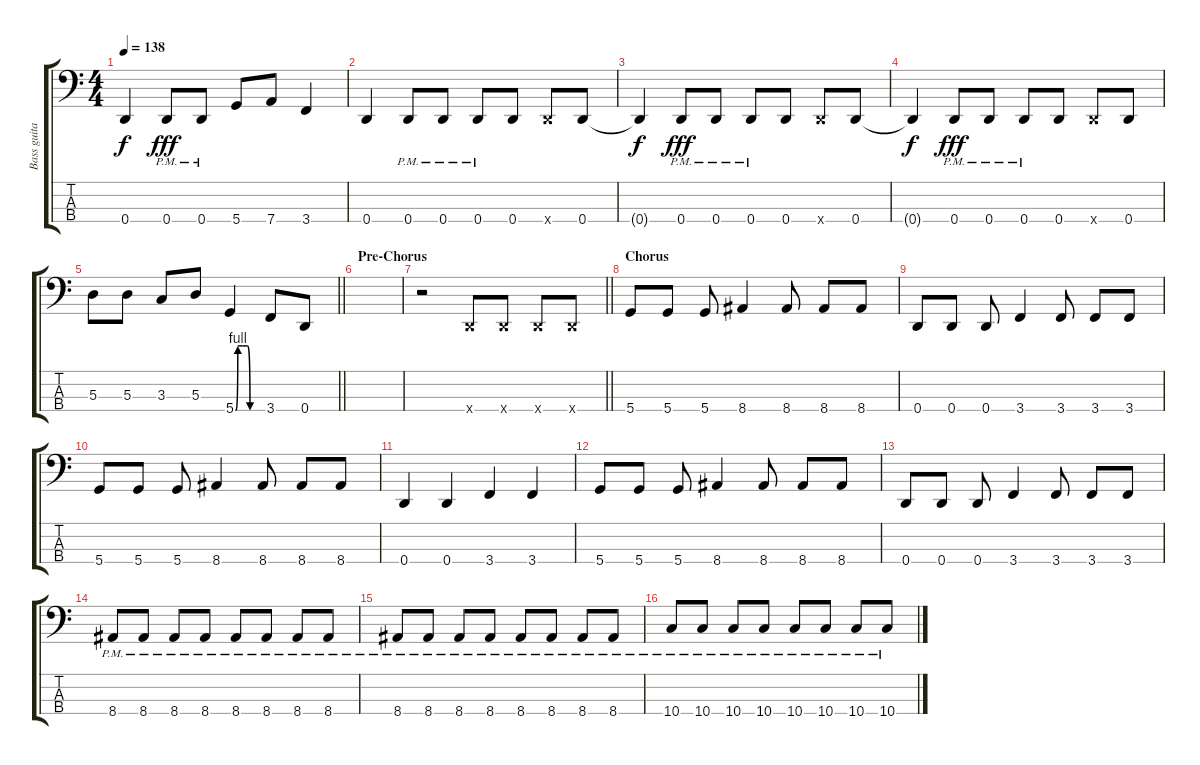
\track ("Bass guitar" "Bass guita") {instrument electricbassfinger}
\staff {score tabs}
\tuning (G2 D2 A1 D1) {hide}
\ts (4 4)
\tempo 138
\clef f4
\ks c
0.4{t}.4{dy f} 0.4{pm}.8{dy fff} 0.4{pm}.8 5.4.8 7.4.8 3.4.4 |
0.4.4 0.4{pm}.8 0.4{pm}.8 0.4{pm}.8 0.4.8 0.4{x}.8 0.4.8 |
0.4{t}.4{dy f} 0.4{pm}.8{dy fff} 0.4{pm}.8 0.4{pm}.8 0.4.8 0.4{x}.8 0.4.8 |
0.4{t}.4{dy f} 0.4{pm}.8{dy fff} 0.4{pm}.8 0.4{pm}.8 0.4.8 0.4{x}.8 0.4.8 |
\barLineRight lightlight
5.3.8 5.3.8 3.3.8 5.3.8 5.4{be (custom 0 0 5 4 15 4 26 4 32 0 60 0)}.4 3.4.8 0.4.8 |
\section ("" "Pre-Chorus")
|
\barLineRight lightlight
r.2 0.4{x}.8 0.4{x}.8 0.4{x}.8 0.4{x}.8 |
\section ("" "Chorus")
5.4.8 5.4.8 5.4.8 8.4.4 8.4.8 8.4.8 8.4.8 |
0.4.8 0.4.8 0.4.8 3.4.4 3.4.8 3.4.8 3.4.8 |
5.4.8 5.4.8 5.4.8 8.4.4 8.4.8 8.4.8 8.4.8 |
0.4.4 0.4.4 3.4.4 3.4.4 |
5.4.8 5.4.8 5.4.8 8.4.4 8.4.8 8.4.8 8.4.8 |
0.4.8 0.4.8 0.4.8 3.4.4 3.4.8 3.4.8 3.4.8 |
8.4{pm}.8 8.4{pm}.8 8.4{pm}.8 8.4{pm}.8 8.4{pm}.8 8.4{pm}.8 8.4{pm}.8 8.4{pm}.8 |
8.4{pm}.8 8.4{pm}.8 8.4{pm}.8 8.4{pm}.8 8.4{pm}.8 8.4{pm}.8 8.4{pm}.8 8.4{pm}.8 |
10.4{pm}.8 10.4{pm}.8 10.4{pm}.8 10.4{pm}.8 10.4{pm}.8 10.4{pm}.8 10.4{pm}.8 10.4{pm}.8
